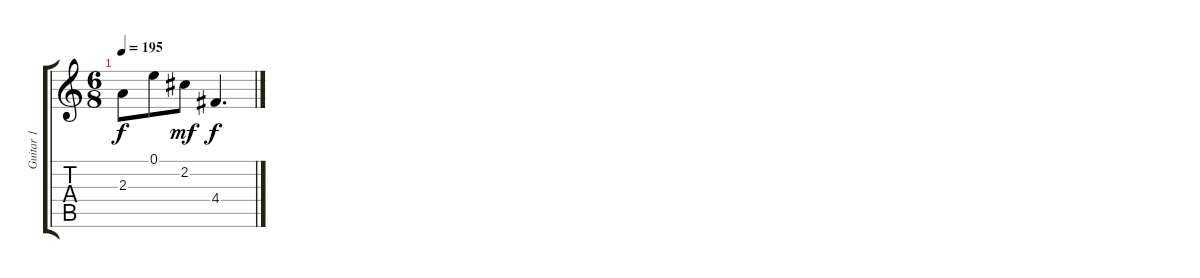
\track ("Guitar 1" "Guitar 1") {instrument acousticguitarsteel}
\staff {score tabs}
\tuning (E4 B3 G3 D3 A2 E2) {hide}
\ts (6 8)
\tempo 195
\clef g2
\ks c
2.3.8{dy f} 0.1.8 2.2.8{dy mf} 4.4.4{d dy f}
